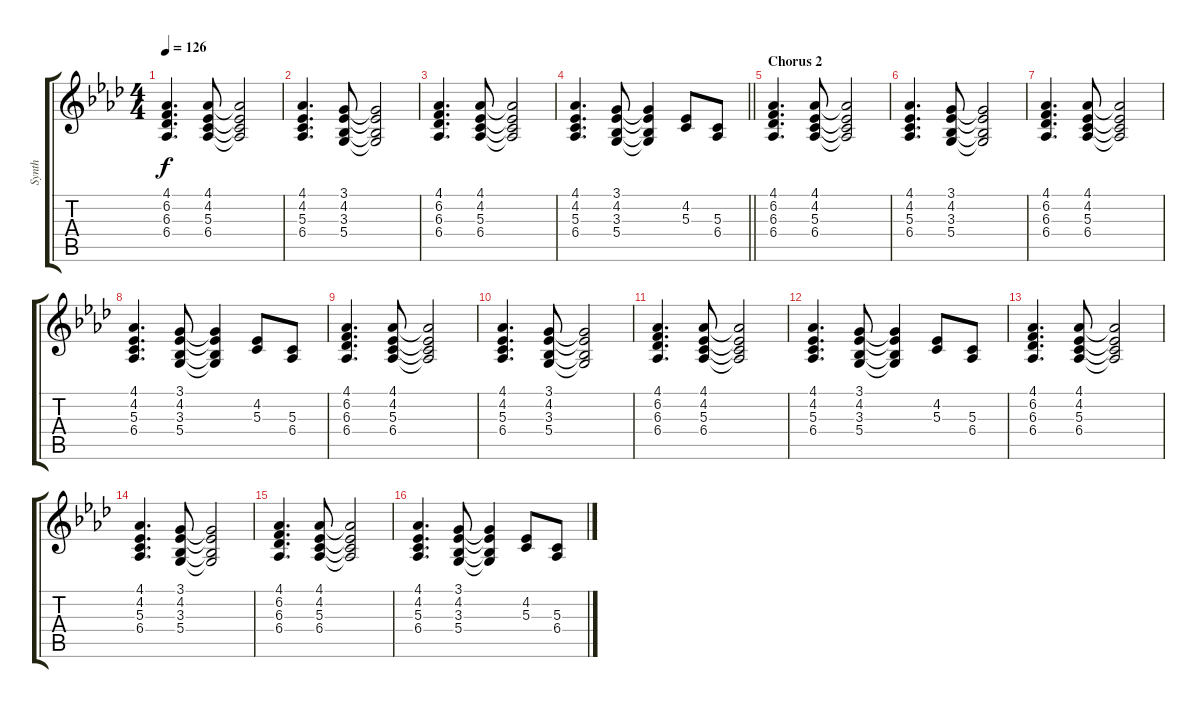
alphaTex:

\track ("Synth" "Synth") {instrument pad1newage}
\staff {score tabs}
\tuning (E4 B3 G3 D3 A2 E2) {hide}
\ts (4 4)
\tempo 126
\clef g2
\ks ab
(4.1 6.2 6.3 6.4).4{d dy f} (4.1 4.2 5.3 6.4).8 (4.1{t} 4.2{t} 5.3{t} 6.4{t}).2 |
(4.1 4.2 5.3 6.4).4{d} (3.1 4.2 3.3 5.4).8 (3.1{t} 4.2{t} 3.3{t} 5.4{t}).2 |
(4.1 6.2 6.3 6.4).4{d} (4.1 4.2 5.3 6.4).8 (4.1{t} 4.2{t} 5.3{t} 6.4{t}).2 |
\barLineRight lightlight
(4.1 4.2 5.3 6.4).4{d} (3.1 4.2 3.3 5.4).8 (3.1{t} 4.2{t} 3.3{t} 5.4{t}).4 (4.2 5.3).8 (5.3 6.4).8 |
\section ("" "Chorus 2")
(4.1 6.2 6.3 6.4).4{d} (4.1 4.2 5.3 6.4).8 (4.1{t} 4.2{t} 5.3{t} 6.4{t}).2 |
(4.1 4.2 5.3 6.4).4{d} (3.1 4.2 3.3 5.4).8 (3.1{t} 4.2{t} 3.3{t} 5.4{t}).2 |
(4.1 6.2 6.3 6.4).4{d} (4.1 4.2 5.3 6.4).8 (4.1{t} 4.2{t} 5.3{t} 6.4{t}).2 |
(4.1 4.2 5.3 6.4).4{d} (3.1 4.2 3.3 5.4).8 (3.1{t} 4.2{t} 3.3{t} 5.4{t}).4 (4.2 5.3).8 (5.3 6.4).8 |
(4.1 6.2 6.3 6.4).4{d} (4.1 4.2 5.3 6.4).8 (4.1{t} 4.2{t} 5.3{t} 6.4{t}).2 |
(4.1 4.2 5.3 6.4).4{d} (3.1 4.2 3.3 5.4).8 (3.1{t} 4.2{t} 3.3{t} 5.4{t}).2 |
(4.1 6.2 6.3 6.4).4{d} (4.1 4.2 5.3 6.4).8 (4.1{t} 4.2{t} 5.3{t} 6.4{t}).2 |
(4.1 4.2 5.3 6.4).4{d} (3.1 4.2 3.3 5.4).8 (3.1{t} 4.2{t} 3.3{t} 5.4{t}).4 (4.2 5.3).8 (5.3 6.4).8 |
(4.1 6.2 6.3 6.4).4{d} (4.1 4.2 5.3 6.4).8 (4.1{t} 4.2{t} 5.3{t} 6.4{t}).2 |
(4.1 4.2 5.3 6.4).4{d} (3.1 4.2 3.3 5.4).8 (3.1{t} 4.2{t} 3.3{t} 5.4{t}).2 |
(4.1 6.2 6.3 6.4).4{d} (4.1 4.2 5.3 6.4).8 (4.1{t} 4.2{t} 5.3{t} 6.4{t}).2 |
(4.1 4.2 5.3 6.4).4{d} (3.1 4.2 3.3 5.4).8 (3.1{t} 4.2{t} 3.3{t} 5.4{t}).4 (4.2 5.3).8 (5.3 6.4).8
